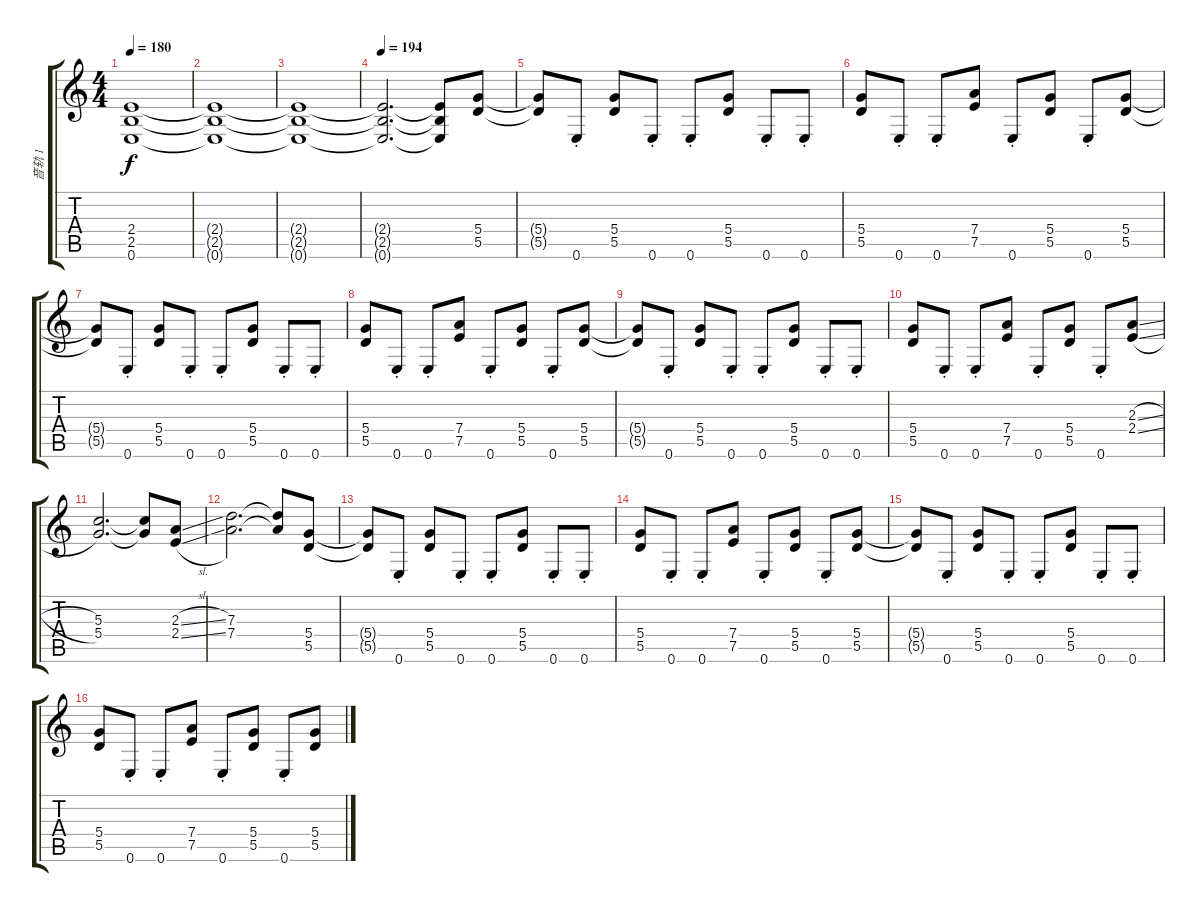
\track ("音轨 1" "音轨 1") {instrument distortionguitar}
\staff {score tabs}
\tuning (E4 B3 G3 D3 A2 E2) {hide}
\ts (4 4)
\tempo 180
\clef g2
\ks c
(2.4 2.5 0.6).1{dy f} |
(2.4{t} 2.5{t} 0.6{t}).1{volume 16} |
(2.4{t} 2.5{t} 0.6{t}).1 |
\tempo 194
(2.4{t} 2.5{t} 0.6{t}).2{d} (2.4{t} 2.5{t} 0.6{t}).8 (5.4 5.5).8 |
(5.4{t} 5.5{t}).8 0.6{st}.8 (5.4 5.5).8 0.6{st}.8 0.6{st}.8 (5.4 5.5).8 0.6{st}.8 0.6{st}.8 |
(5.4 5.5).8 0.6{st}.8 0.6{st}.8 (7.4 7.5).8 0.6{st}.8 (5.4 5.5).8 0.6{st}.8 (5.4 5.5).8 |
(5.4{t} 5.5{t}).8 0.6{st}.8 (5.4 5.5).8 0.6{st}.8 0.6{st}.8 (5.4 5.5).8 0.6{st}.8 0.6{st}.8 |
(5.4 5.5).8 0.6{st}.8 0.6{st}.8 (7.4 7.5).8 0.6{st}.8 (5.4 5.5).8 0.6{st}.8 (5.4 5.5).8 |
(5.4{t} 5.5{t}).8 0.6{st}.8 (5.4 5.5).8 0.6{st}.8 0.6{st}.8 (5.4 5.5).8 0.6{st}.8 0.6{st}.8 |
(5.4 5.5).8 0.6{st}.8 0.6{st}.8 (7.4 7.5).8 0.6{st}.8 (5.4 5.5).8 0.6{st}.8 (2.3{sl} 2.4{sl}).8 |
(5.3 5.4).2{d} (5.3{t} 5.4{t}).8 (2.3{sl} 2.4{sl}).8 |
(7.3 7.4).2{d} (7.3{t} 7.4{t}).8 (5.4 5.5).8 |
(5.4{t} 5.5{t}).8 0.6{st}.8 (5.4 5.5).8 0.6{st}.8 0.6{st}.8 (5.4 5.5).8 0.6{st}.8 0.6{st}.8 |
(5.4 5.5).8 0.6{st}.8 0.6{st}.8 (7.4 7.5).8 0.6{st}.8 (5.4 5.5).8 0.6{st}.8 (5.4 5.5).8 |
(5.4{t} 5.5{t}).8 0.6{st}.8 (5.4 5.5).8 0.6{st}.8 0.6{st}.8 (5.4 5.5).8 0.6{st}.8 0.6{st}.8 |
(5.4 5.5).8 0.6{st}.8 0.6{st}.8 (7.4 7.5).8 0.6{st}.8 (5.4 5.5).8 0.6{st}.8 (5.4 5.5).8
